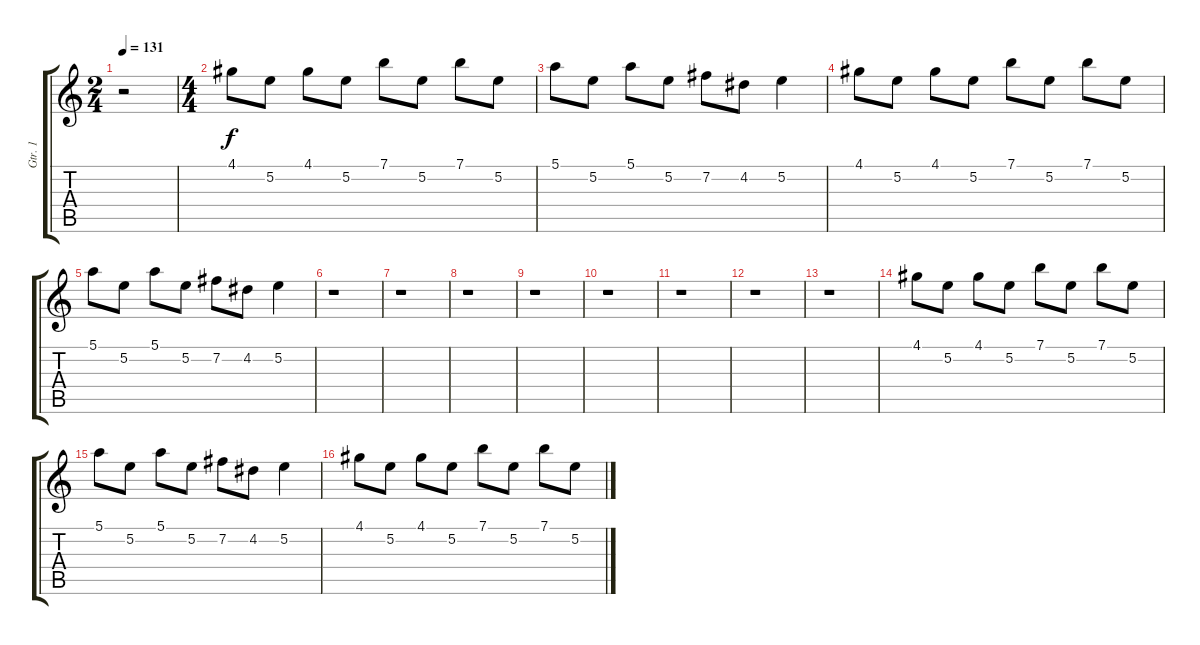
\track ("Gtr. 1" "Gtr. 1") {instrument distortionguitar}
\staff {score tabs}
\tuning (E4 B3 G3 D3 A2 E2) {hide}
\ts (2 4)
\tempo 131
\clef g2
\ks c
r.2{dy f instrument distortionguitar} |
\ts (4 4)
4.1.8 5.2.8 4.1.8 5.2.8 7.1.8 5.2.8 7.1.8 5.2.8 |
5.1.8 5.2.8 5.1.8 5.2.8 7.2.8 4.2.8 5.2.4 |
4.1.8 5.2.8 4.1.8 5.2.8 7.1.8 5.2.8 7.1.8 5.2.8 |
5.1.8 5.2.8 5.1.8 5.2.8 7.2.8 4.2.8 5.2.4 |
r.1 |
r.1 |
r.1 |
r.1 |
r.1 |
r.1 |
r.1 |
r.1 |
4.1.8 5.2.8 4.1.8 5.2.8 7.1.8 5.2.8 7.1.8 5.2.8 |
5.1.8 5.2.8 5.1.8 5.2.8 7.2.8 4.2.8 5.2.4 |
4.1.8 5.2.8 4.1.8 5.2.8 7.1.8 5.2.8 7.1.8 5.2.8
